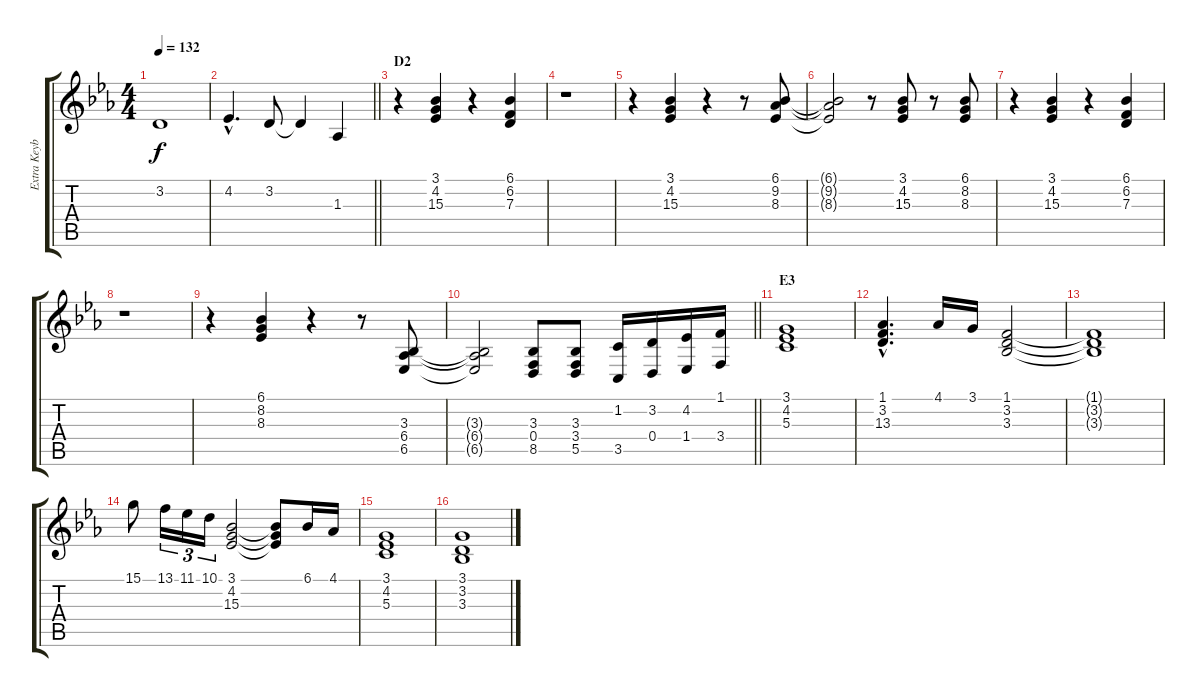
\track ("Extra Keyboard" "Extra Keyb") {instrument synthstrings1}
\staff {score tabs}
\tuning (E4 B3 G3 D3 A2 E2) {hide}
\ts (4 4)
\tempo 132
\clef g2
\ks eb
3.2.1{dy f} |
\barLineRight lightlight
4.2{hac}.4{d} 3.2.8 3.2{t}.4 1.3.4 |
\section ("" "D2")
r.4 (3.1 4.2 15.3).4 r.4 (6.1 6.2 7.3).4 |
r.1 |
r.4 (3.1 4.2 15.3).4 r.4 r.8 (6.1 9.2 8.3).8 |
(6.1{t} 9.2{t} 8.3{t}).2 r.8 (3.1 4.2 15.3).8 r.8 (6.1 8.2 8.3).8 |
r.4 (3.1 4.2 15.3).4 r.4 (6.1 6.2 7.3).4 |
r.1 |
r.4 (6.1 8.2 8.3).4 r.4 r.8 (3.3 6.4 6.5).8 |
\barLineRight lightlight
(3.3{t} 6.4{t} 6.5{t}).2 (3.3 0.4 8.5).8 (3.3 3.4 5.5).8 (1.2 3.5).16 (3.2 0.4).16 (4.2 1.4).16 (1.1 3.4).16 |
\section ("" "E3")
(3.1 4.2 5.3).1 |
(1.1{hac} 3.2{hac} 13.3{hac}).4{d} 4.1.16 3.1.16 (1.1 3.2 3.3).2 |
(1.1{t} 3.2{t} 3.3{t}).1 |
15.1.8 13.1.16{tu (3 2)} 11.1.16{tu (3 2)} 10.1.16{tu (3 2)} (3.1 4.2 15.3).2 (3.1{t} 4.2{t} 15.3{t}).8 6.1.16 4.1.16 |
(3.1 4.2 5.3).1 |
(3.1 3.2 3.3).1
